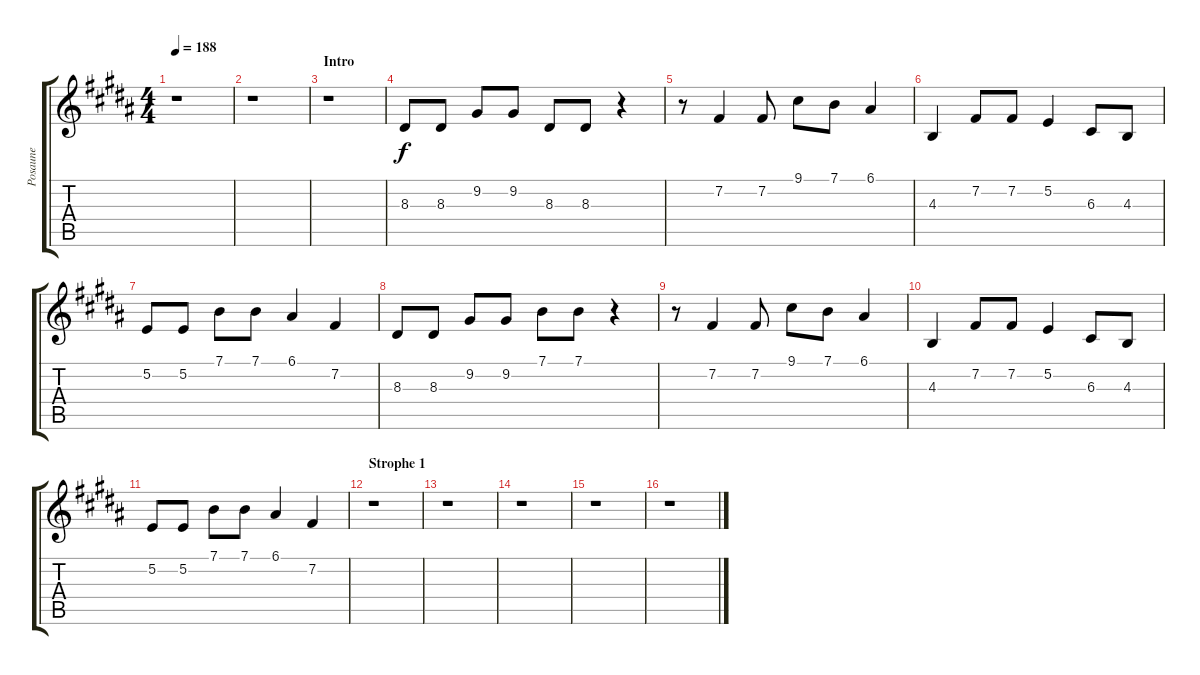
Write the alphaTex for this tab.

\track ("Posaune" "Posaune") {instrument trombone}
\staff {score tabs}
\tuning (E4 B3 G3 D3 A2 E2) {hide}
\ts (4 4)
\tempo 188
\clef g2
\ks b
r.1{dy f instrument trombone} |
r.1 |
\section ("" "Intro")
r.1 |
8.3.8 8.3.8 9.2.8 9.2.8 8.3.8 8.3.8 r.4 |
r.8 7.2.4 7.2.8 9.1.8 7.1.8 6.1.4 |
4.3.4 7.2.8 7.2.8 5.2.4 6.3.8 4.3.8 |
5.2.8 5.2.8 7.1.8 7.1.8 6.1.4 7.2.4 |
8.3.8 8.3.8 9.2.8 9.2.8 7.1.8 7.1.8 r.4 |
r.8 7.2.4 7.2.8 9.1.8 7.1.8 6.1.4 |
4.3.4 7.2.8 7.2.8 5.2.4 6.3.8 4.3.8 |
5.2.8 5.2.8 7.1.8 7.1.8 6.1.4 7.2.4 |
\section ("" "Strophe 1")
r.1 |
r.1 |
r.1 |
r.1 |
r.1
